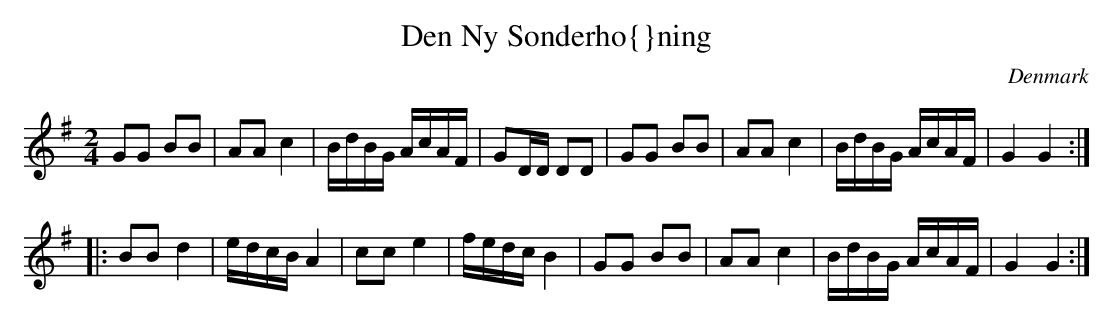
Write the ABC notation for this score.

X:1
T:Den Ny Sonderh\o{}ning
O:Denmark
M:2/4
K:G
G2G2 B2B2 | A2A2 c4 | BdBG AcAF | G2DD D2D2 |\
G2G2 B2B2 | A2A2 c4 | BdBG AcAF | G4 G4 :|*
|:\
B2B2 d4 | edcB A4 | c2c2 e4 | fedc B4 | \
G2G2 B2B2 | A2A2 c4 | BdBG AcAF | G4 G4 :|*
